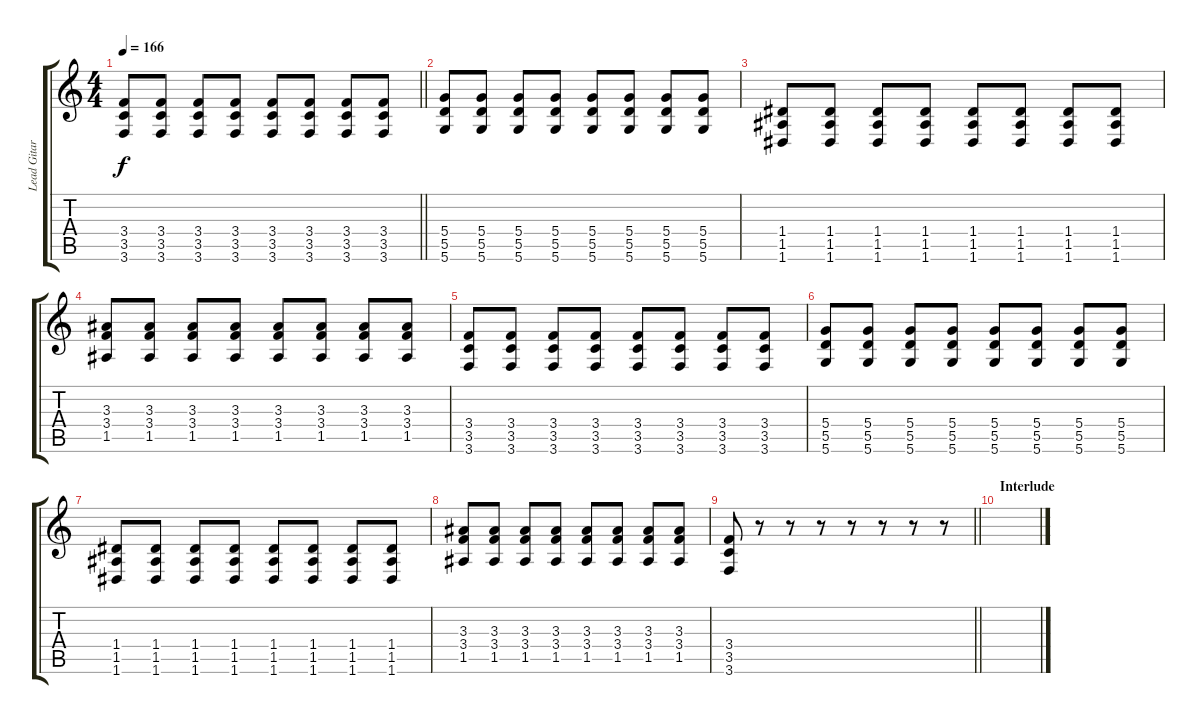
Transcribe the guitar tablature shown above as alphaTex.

\track ("Lead Gitarre" "Lead Gitar") {instrument overdrivenguitar}
\staff {score tabs}
\tuning (E4 B3 G3 D3 A2 D2) {hide}
\ts (4 4)
\tempo 166
\clef g2
\barLineRight lightlight
\ks c
(3.4 3.5 3.6).8{dy f} (3.4 3.5 3.6).8 (3.4 3.5 3.6).8 (3.4 3.5 3.6).8 (3.4 3.5 3.6).8 (3.4 3.5 3.6).8 (3.4 3.5 3.6).8 (3.4 3.5 3.6).8 |
(5.4 5.5 5.6).8 (5.4 5.5 5.6).8 (5.4 5.5 5.6).8 (5.4 5.5 5.6).8 (5.4 5.5 5.6).8 (5.4 5.5 5.6).8 (5.4 5.5 5.6).8 (5.4 5.5 5.6).8 |
(1.4 1.5 1.6).8 (1.4 1.5 1.6).8 (1.4 1.5 1.6).8 (1.4 1.5 1.6).8 (1.4 1.5 1.6).8 (1.4 1.5 1.6).8 (1.4 1.5 1.6).8 (1.4 1.5 1.6).8 |
(3.3 3.4 1.5).8 (3.3 3.4 1.5).8 (3.3 3.4 1.5).8 (3.3 3.4 1.5).8 (3.3 3.4 1.5).8 (3.3 3.4 1.5).8 (3.3 3.4 1.5).8 (3.3 3.4 1.5).8 |
(3.4 3.5 3.6).8 (3.4 3.5 3.6).8 (3.4 3.5 3.6).8 (3.4 3.5 3.6).8 (3.4 3.5 3.6).8 (3.4 3.5 3.6).8 (3.4 3.5 3.6).8 (3.4 3.5 3.6).8 |
(5.4 5.5 5.6).8 (5.4 5.5 5.6).8 (5.4 5.5 5.6).8 (5.4 5.5 5.6).8 (5.4 5.5 5.6).8 (5.4 5.5 5.6).8 (5.4 5.5 5.6).8 (5.4 5.5 5.6).8 |
(1.4 1.5 1.6).8 (1.4 1.5 1.6).8 (1.4 1.5 1.6).8 (1.4 1.5 1.6).8 (1.4 1.5 1.6).8 (1.4 1.5 1.6).8 (1.4 1.5 1.6).8 (1.4 1.5 1.6).8 |
(3.3 3.4 1.5).8 (3.3 3.4 1.5).8 (3.3 3.4 1.5).8 (3.3 3.4 1.5).8 (3.3 3.4 1.5).8 (3.3 3.4 1.5).8 (3.3 3.4 1.5).8 (3.3 3.4 1.5).8 |
\barLineRight lightlight
(3.4 3.5 3.6).8 r.8 r.8 r.8 r.8 r.8 r.8 r.8 |
\section ("" "Interlude")
